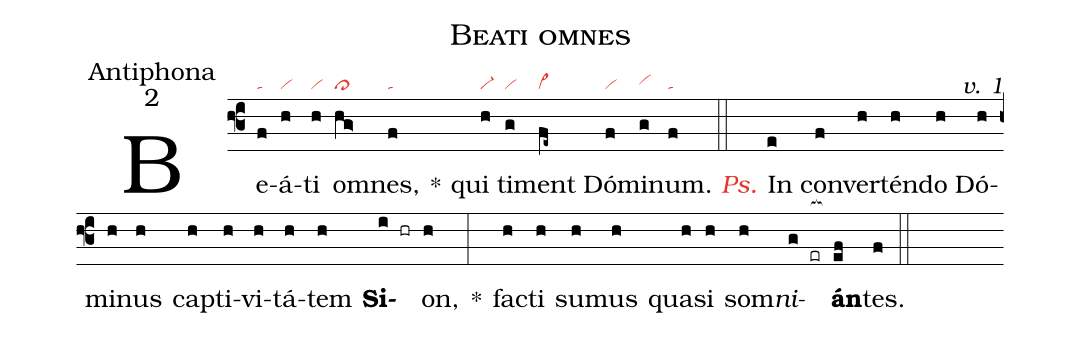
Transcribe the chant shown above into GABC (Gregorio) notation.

name:Beati omnes;
office-part:Antiphona;
mode:2;
commentary:v. 1;
nabc-lines:1;
%%
(f3) Be(f|ta)á(h|vi)ti(h|vi) om(hg>|cl>)nes,(f|ta) <sp>*</sp>() qui(h|vi-) ti(g|vi)ment(fe~|vi>) Dó(f|vi)mi(g|vihh)num.(f|ta) (::)

<i><c>Ps.</c></i> In(e) con(f)ver(h)tén(h)do(h) Dó(h)mi(h)nus(h) cap(h)ti(h)vi(h)tá(h)tem(h) <b>Si</b>(i hr)on,(h) *(:) fac(h)ti(h) su(h)mus(h) qua(h)si(h) som(h)<i>ni</i>(g er[ocb:1{])<b>án</b>(ef[ocb:0}])tes.(f) (::)
